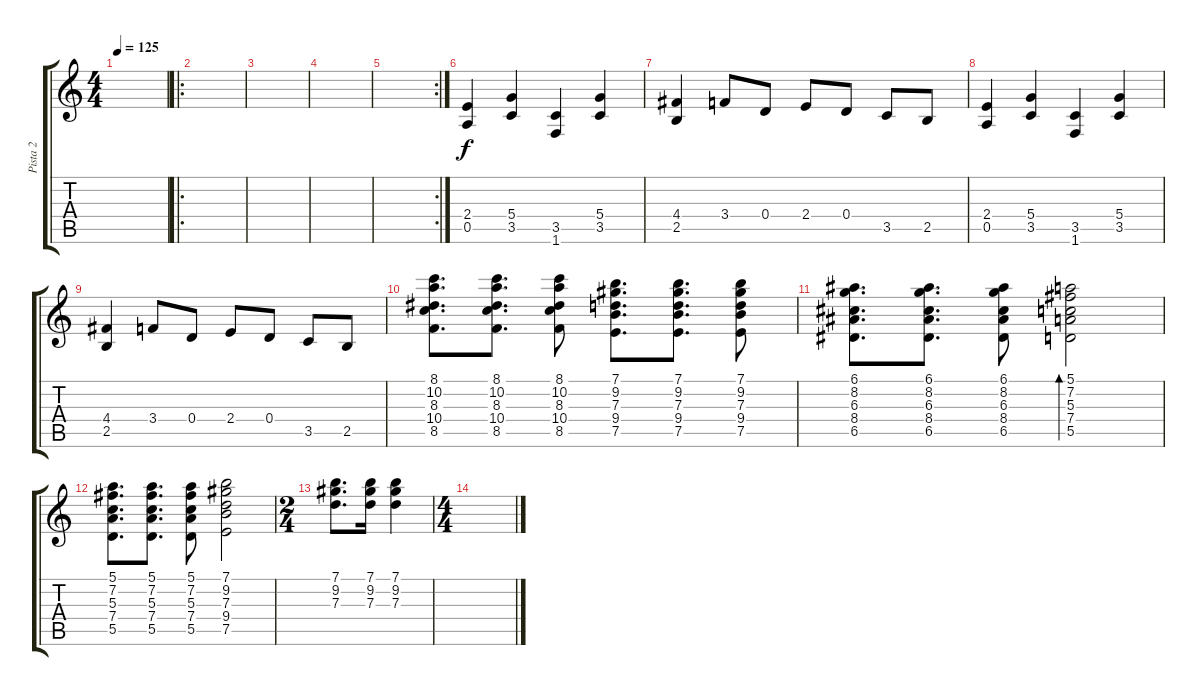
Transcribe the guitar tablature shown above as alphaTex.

\track ("Pista 2" "Pista 2") {instrument electricguitarjazz}
\staff {score tabs}
\tuning (E4 B3 G3 D3 A2 E2) {hide}
\ts (4 4)
\tempo 125
\clef g2
\ks c
|
\ro
|
|
|
\rc 2
|
(2.4 0.5).4 (5.4 3.5).4 (3.5 1.6).4 (5.4 3.5).4 |
(4.4 2.5).4 3.4.8 0.4.8 2.4.8 0.4.8 3.5.8 2.5.8 |
(2.4 0.5).4 (5.4 3.5).4 (3.5 1.6).4 (5.4 3.5).4 |
(4.4 2.5).4 3.4.8 0.4.8 2.4.8 0.4.8 3.5.8 2.5.8 |
(8.1 10.2 8.3 10.4 8.5).8{d} (8.1 10.2 8.3 10.4 8.5).8{d} (8.1 10.2 8.3 10.4 8.5).8 (7.1 9.2 7.3 9.4 7.5).8{d} (7.1 9.2 7.3 9.4 7.5).8{d} (7.1 9.2 7.3 9.4 7.5).8 |
(6.1 8.2 6.3 8.4 6.5).8{d} (6.1 8.2 6.3 8.4 6.5).8{d} (6.1 8.2 6.3 8.4 6.5).8 (5.1 7.2 5.3 7.4 5.5).2{bd 240} |
(5.1 7.2 5.3 7.4 5.5).8{d} (5.1 7.2 5.3 7.4 5.5).8{d} (5.1 7.2 5.3 7.4 5.5).8 (7.1 9.2 7.3 9.4 7.5).2 |
\ts (2 4)
(7.1 9.2 7.3).8{d} (7.1 9.2 7.3).16 (7.1 9.2 7.3).4 |
\ts (4 4)
